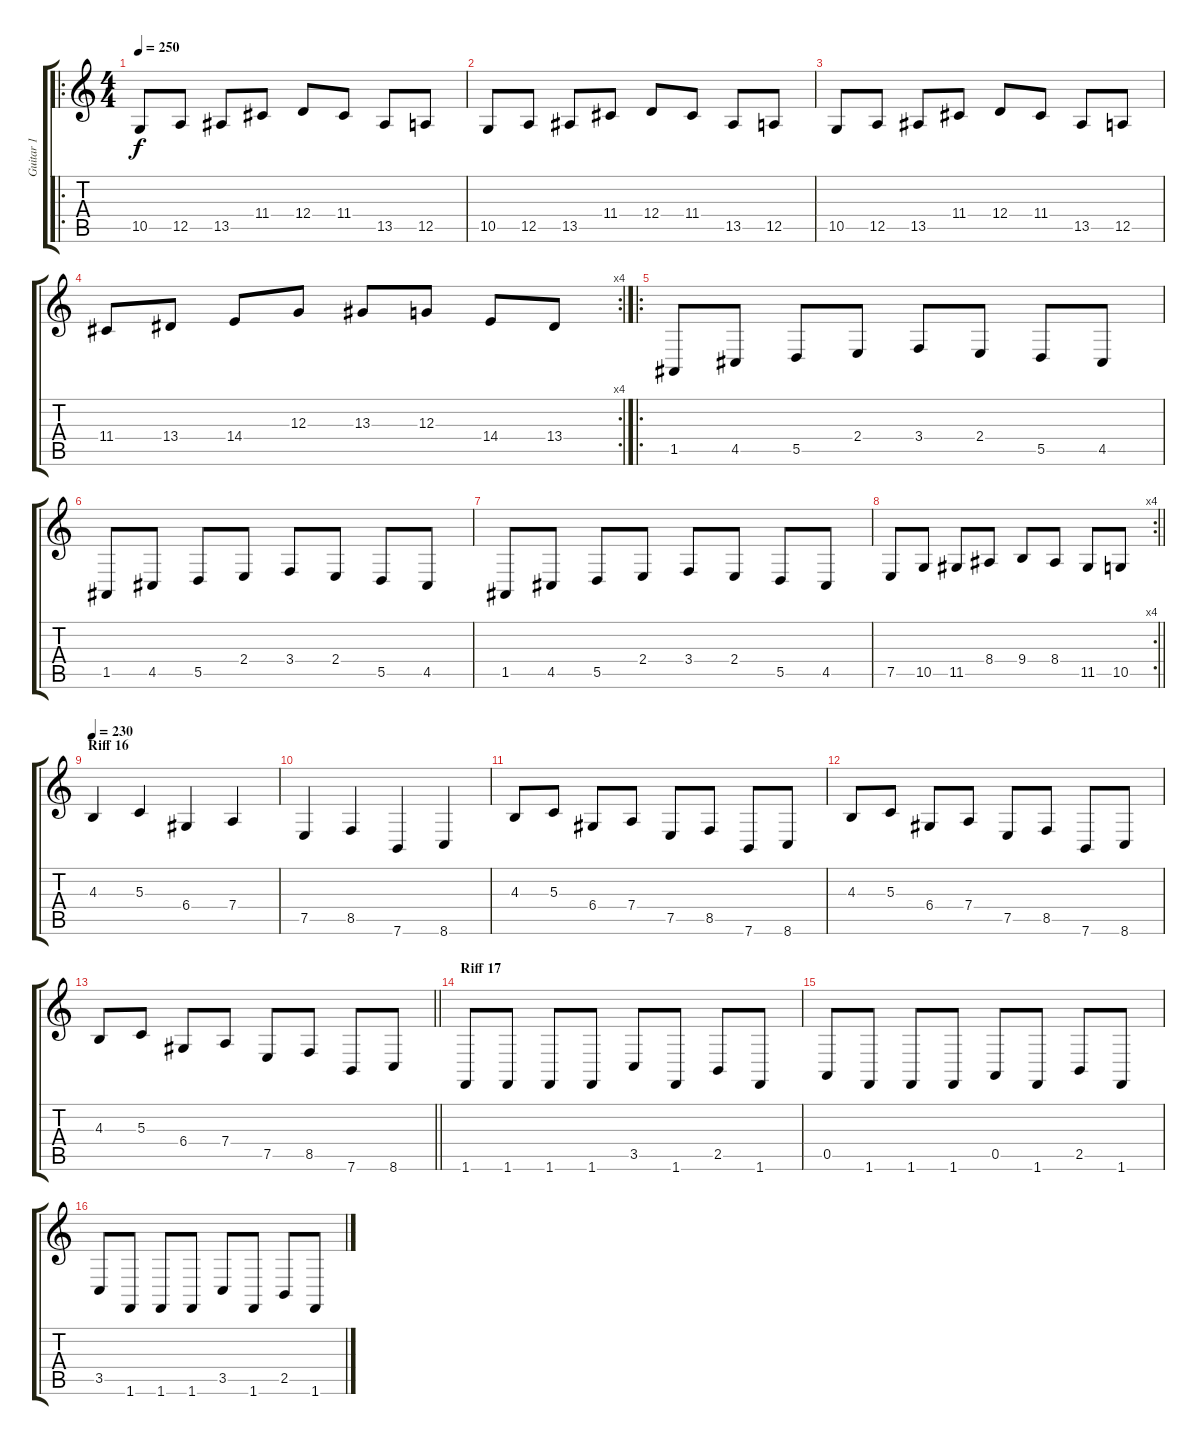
\track ("Guitar 1" "Guitar 1") {instrument churchorgan}
\staff {score tabs}
\tuning (E4 B3 G3 D3 A2 E2) {hide}
\ro
\ts (4 4)
\tempo 250
\clef g2
\ks c
10.5.8{dy f} 12.5.8 13.5.8 11.4.8 12.4.8 11.4.8 13.5.8 12.5.8 |
10.5.8 12.5.8 13.5.8 11.4.8 12.4.8 11.4.8 13.5.8 12.5.8 |
10.5.8 12.5.8 13.5.8 11.4.8 12.4.8 11.4.8 13.5.8 12.5.8 |
\rc 4
11.4.8 13.4.8 14.4.8 12.3.8 13.3.8 12.3.8 14.4.8 13.4.8 |
\ro
1.5.8 4.5.8 5.5.8 2.4.8 3.4.8 2.4.8 5.5.8 4.5.8 |
1.5.8 4.5.8 5.5.8 2.4.8 3.4.8 2.4.8 5.5.8 4.5.8 |
1.5.8 4.5.8 5.5.8 2.4.8 3.4.8 2.4.8 5.5.8 4.5.8 |
\rc 4
\barLineRight lightlight
7.5.8 10.5.8 11.5.8 8.4.8 9.4.8 8.4.8 11.5.8 10.5.8 |
\section ("" "Riff 16")
\tempo 230
4.3.4 5.3.4 6.4.4 7.4.4 |
7.5.4 8.5.4 7.6.4 8.6.4 |
4.3.8 5.3.8 6.4.8 7.4.8 7.5.8 8.5.8 7.6.8 8.6.8 |
4.3.8 5.3.8 6.4.8 7.4.8 7.5.8 8.5.8 7.6.8 8.6.8 |
\barLineRight lightlight
4.3.8 5.3.8 6.4.8 7.4.8 7.5.8 8.5.8 7.6.8 8.6.8 |
\section ("" "Riff 17")
1.6.8 1.6.8 1.6.8 1.6.8 3.5.8 1.6.8 2.5.8 1.6.8 |
0.5.8 1.6.8 1.6.8 1.6.8 0.5.8 1.6.8 2.5.8 1.6.8 |
3.5.8 1.6.8 1.6.8 1.6.8 3.5.8 1.6.8 2.5.8 1.6.8
